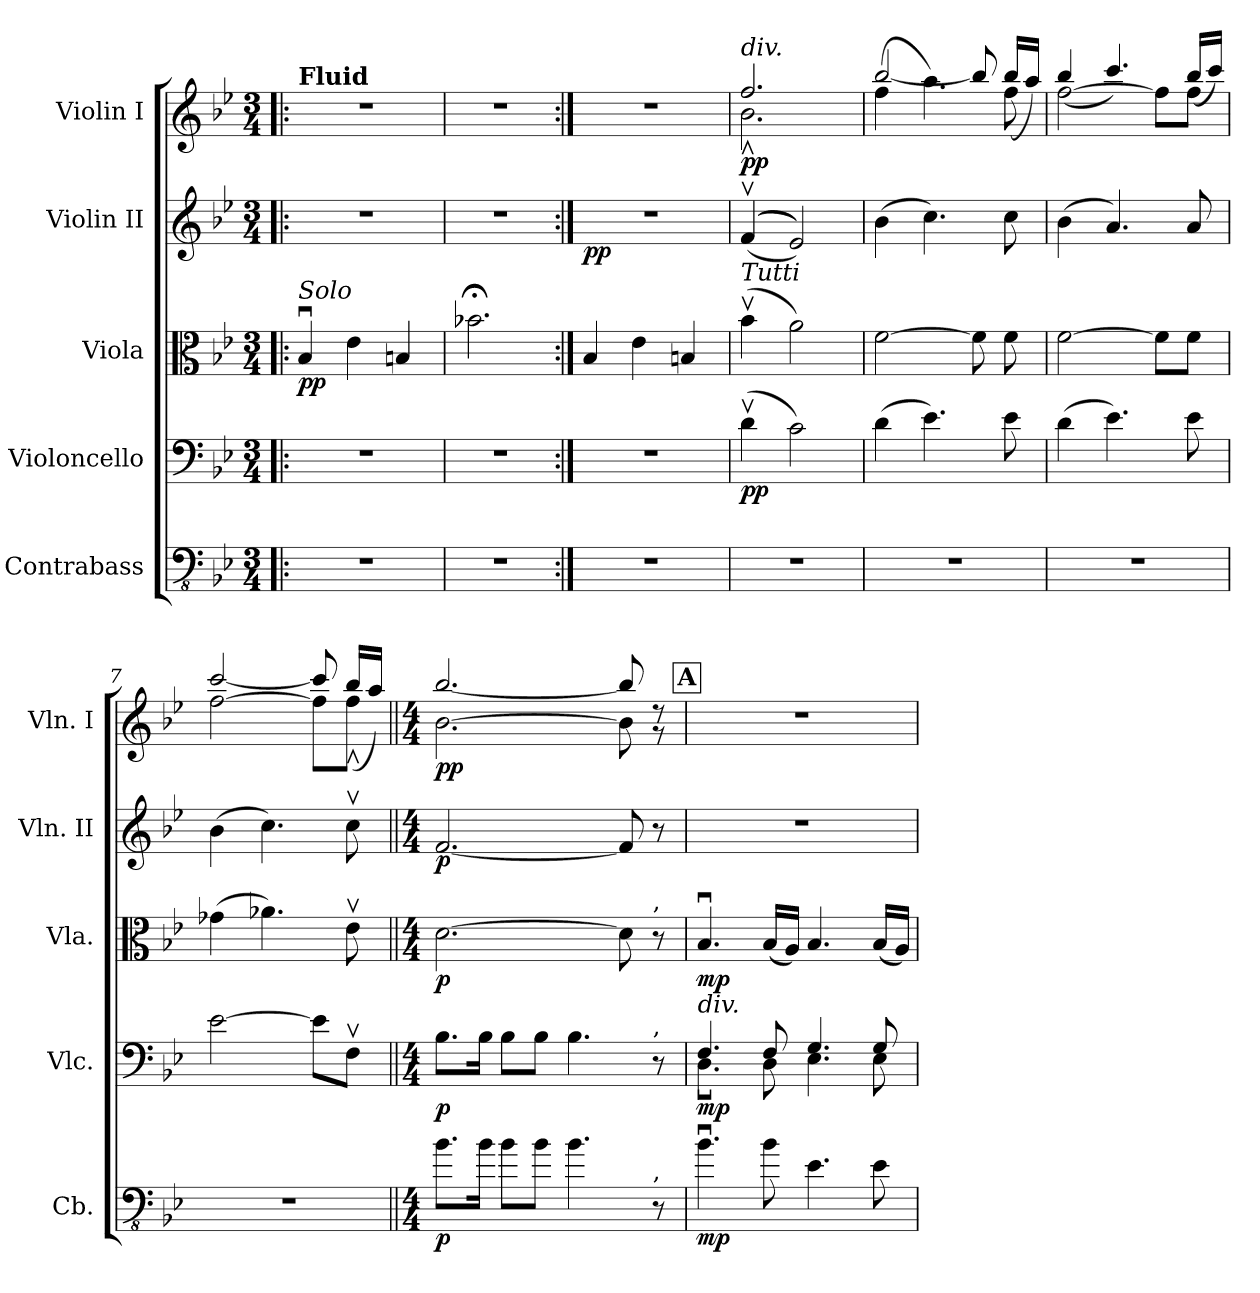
**kern	**dynam	**kern	**dynam	**kern	**dynam	**kern	**dynam	**kern	**dynam
*part5	*part5	*part4	*part4	*part3	*part3	*part2	*part2	*part1	*part1
*staff5	*staff5	*staff4	*staff4	*staff3	*staff3	*staff2	*staff2	*staff1	*staff1
*I"Contrabass	*	*I"Violoncello	*	*I"Viola	*	*I"Violin II	*	*I"Violin I	*
*I'Cb.	*	*I'Vlc.	*	*I'Vla.	*	*I'Vln. II	*	*I'Vln. I	*
*clefFv4	*	*clefF4	*	*clefC3	*	*clefG2	*	*clefG2	*
*ITrd7c12	*	*	*	*	*	*	*	*	*
*k[b-e-]	*	*k[b-e-]	*	*k[b-e-]	*	*k[b-e-]	*	*k[b-e-]	*
*M3/4	*	*M3/4	*	*M3/4	*	*M3/4	*	*M3/4	*
*MM60	*	*MM60	*	*MM60	*	*MM60	*	*MM60	*
=1!|:	=1!|:	=1!|:	=1!|:	=1!|:	=1!|:	=1!|:	=1!|:	=1!|:	=1!|:
!	!	!	!	!	!	!	!	!LO:TX:a:B:t=Fluid	!
!	!	!	!	!LO:TX:a:i:t=Solo	!	!	!	!	!
!	!	!	!	!	!LO:DY:b	!	!	!	!
2.r	.	2.r	.	4B-u/	pp	2.r	.	2.r	.
.	.	.	.	4e-\	.	.	.	.	.
.	.	.	.	4Bn/	.	.	.	.	.
=2	=2	=2	=2	=2	=2	=2	=2	=2	=2
2.r	.	2.r	.	2.b-X;<Z\	.	2.r	.	2.r	.
=3:|!	=3:|!	=3:|!	=3:|!	=3:|!	=3:|!	=3:|!	=3:|!	=3:|!	=3:|!
!	!	!	!	!	!	!	!LO:DY:b	!	!
2.r	.	2.r	.	4B-/	.	2.r	pp	2.r	.
.	.	.	.	4e-\	.	.	.	.	.
.	.	.	.	4Bn/	.	.	.	.	.
=4	=4	=4	=4	=4	=4	=4	=4	=4	=4
*	*	*	*	*	*	*	*	*^	*
!	!	!	!	!	!	!	!	!LO:TX:a:i:t=div.	!	!
!	!	!	!	!LO:TX:a:i:t=Tutti	!	!	!	!	!	!
!	!	!	!LO:DY:b	!	!	!	!	!	!	!LO:DY:b
2.r	.	(4dv\	pp	(4b-v\	.	(((4fv/	.	2.b-\	2.ffv/	pp
.	.	2c\)	.	2a\)	.	2e-/)))	.	.	.	.
=5	=5	=5	=5	=5	=5	=5	=5	=5	=5	=5
2.r	.	(4d\	.	[2f\	.	(4b-\	.	(4ff\	[2bb-/	.
.	.	4.e-\)	.	.	.	4.cc\)	.	4.aa\)	.	.
.	.	.	.	8f\]	.	.	.	.	8bb-/]	.
.	.	8e-\	.	8f\	.	8cc\	.	8ff\	(16bb-/LL	.
.	.	.	.	.	.	.	.	.	16aa/JJ)	.
=6	=6	=6	=6	=6	=6	=6	=6	=6	=6	=6
2.r	.	(4d\	.	[2f\	.	(4b-\	.	[2ff\	(4bb-/	.
.	.	4.e-\)	.	.	.	4.a/)	.	.	4.ccc/)	.
.	.	.	.	8f\L]	.	.	.	8ff\L]	.	.
.	.	8e-\	.	8f\J	.	8a/	.	8ff\J	(16bb-/LL	.
.	.	.	.	.	.	.	.	.	16ccc/JJ)	.
!!LO:LB:g=z	!!
=7	=7	=7	=7	=7	=7	=7	=7	=7	=7	=7
2.r	.	[2e-\	.	(4g-X\	.	(4b-\	.	[2ff\	[2ccc/	.
.	.	.	.	4.a-X\)	.	4.cc\)	.	.	.	.
.	.	8e-\L]	.	.	.	.	.	8ff\L]	8ccc/]	.
.	.	8Fv\J	.	8e-v\	.	8ccv\	.	8ff\J	(16bb-v/LL	.
.	.	.	.	.	.	.	.	.	16aa/JJ)	.
=8||	=8||	=8||	=8||	=8||	=8||	=8||	=8||	=8||	=8||	=8||
*M4/4	*	*M4/4	*	*M4/4	*	*M4/4	*	*M4/4	*	*
*	*	*	*	*	*	*	*	*MM53	*	*
!	!LO:DY:b	!	!LO:DY:b	!	!LO:DY:b	!	!LO:DY:b	!	!	!LO:DY:b
!	!	!	!	!	!	!	!	!	!	!LO:DY:n=1:b
8.BB-\L	p	8.B-\L	p	[2.d\	p	[2.f/	p	[2.b-\	[2.bb-/	p p
16BB-\Jk	.	16B-\Jk	.	.	.	.	.	.	.	.
8BB-\L	.	8B-\L	.	.	.	.	.	.	.	.
8BB-\J	.	8B-\J	.	.	.	.	.	.	.	.
4.BB-\	.	4.B-\	.	.	.	.	.	.	.	.
.	.	.	.	8d\]	.	8f/]	.	8b-\]	8bb-/]	.
!	!	!	!	!LO:TX:a:t=,	!	!	!	!	!	!
!	!	!LO:TX:a:t=,	!	!	!	!	!	!	!	!
!LO:TX:a:t=,	!	!	!	!	!	!	!	!	!	!
8r	.	8r	.	8r	.	8r	.	8r	8r	.
!!LO:REH:place=s1:a:B:fs=14:t=A
=9	=9	=9	=9	=9	=9	=9	=9	=9	=9	=9
*	*	*^	*	*	*	*	*	*	*	*
!	!	!LO:TX:a:i:t=div.	!	!	!	!	!	!	!	!	!
!	!LO:DY:b	!	!	!LO:DY:b	!	!LO:DY:b	!	!	!	!	!
*	*	*	*	*	*	*	*	*	*v	*v	*
4.BB-u\	mp	4.D\	4.Fu/	mp	4.B-u/	mp	1r	.	1r	.
8BB-\	.	8D\	8F/	.	(16B-/LL	.	.	.	.	.
.	.	.	.	.	16A/JJ)	.	.	.	.	.
4.EE-\	.	4.E-\	4.G/	.	4.B-/	.	.	.	.	.
8EE-\	.	8E-\	8G/	.	(16B-/LL	.	.	.	.	.
.	.	.	.	.	16A/JJ)	.	.	.	.	.
*	*	*v	*v	*	*	*	*	*	*	*
=	=	=	=	=	=	=	=	=	=
*-	*-	*-	*-	*-	*-	*-	*-	*-	*-
